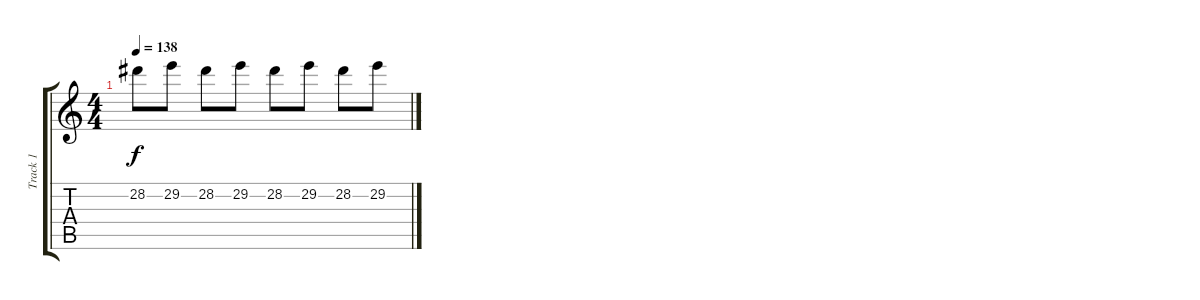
\track ("Track 1" "Track 1") {instrument lead2sawtooth}
\staff {score tabs}
\tuning (E4 B3 G3 D3 A2 E2) {hide}
\ts (4 4)
\tempo 138
\clef g2
\ks c
28.2.8{dy f volume 0} 29.2.8 28.2.8 29.2.8 28.2.8 29.2.8 28.2.8 29.2.8
